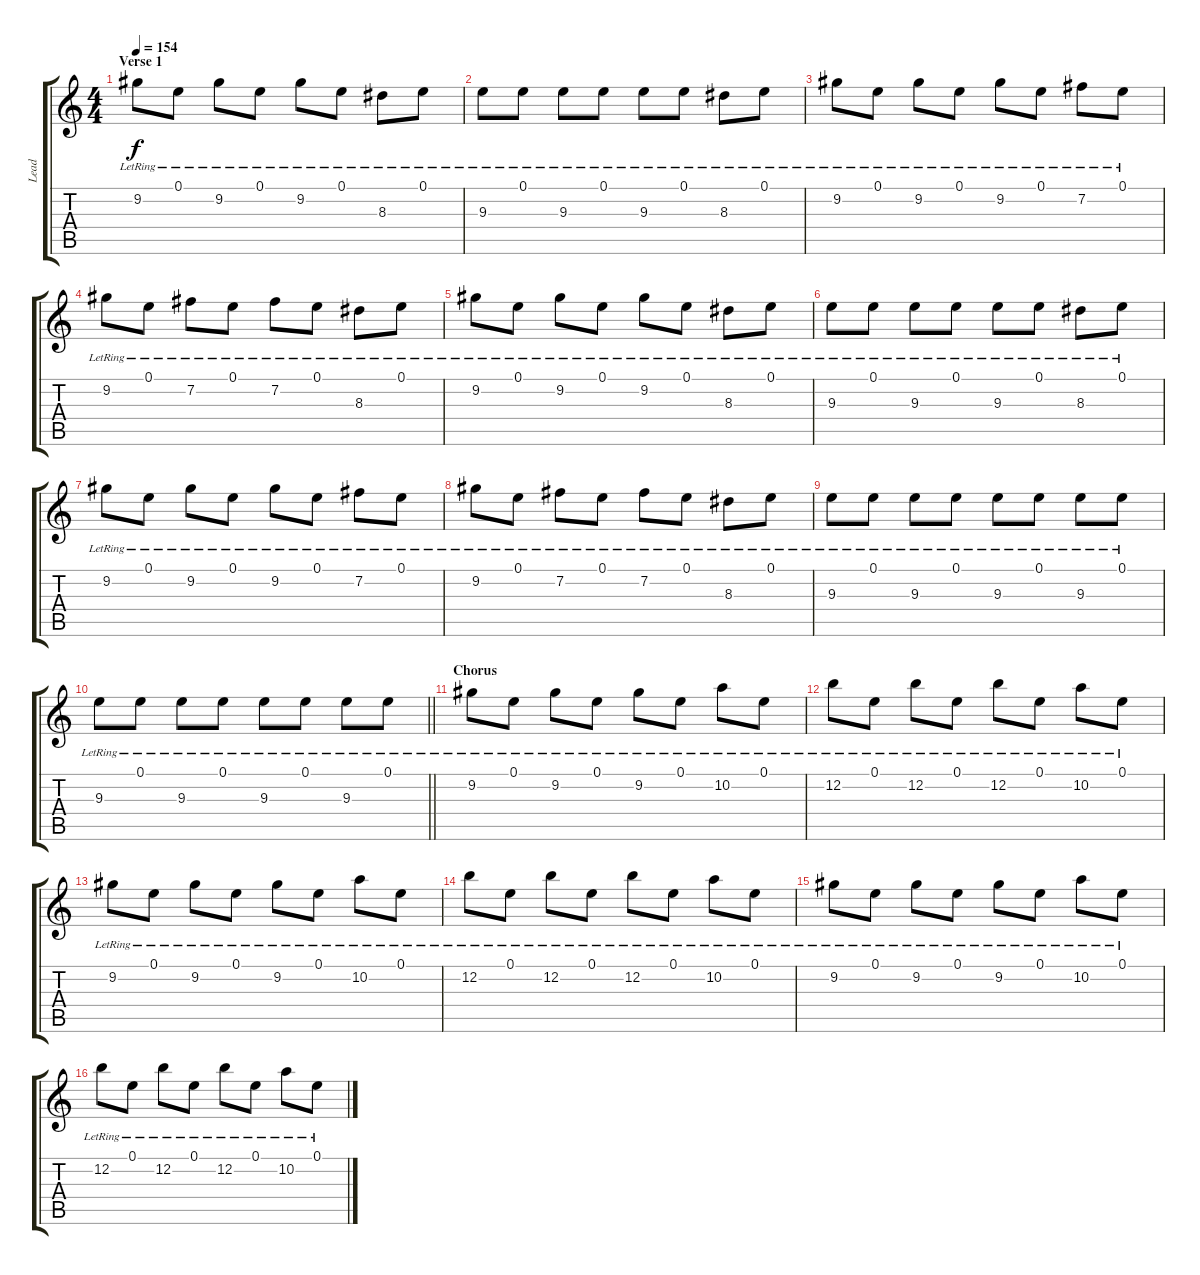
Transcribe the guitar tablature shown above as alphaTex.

\track ("Lead" "Lead") {instrument electricguitarclean}
\staff {score tabs}
\tuning (E4 B3 G3 D3 A2 E2) {hide}
\ts (4 4)
\section ("" "Verse 1")
\tempo 154
\clef g2
\ks c
9.2{lr}.8{dy f} 0.1{lr}.8 9.2{lr}.8 0.1{lr}.8 9.2{lr}.8 0.1{lr}.8 8.3{lr}.8 0.1{lr}.8 |
9.3{lr}.8 0.1{lr}.8 9.3{lr}.8 0.1{lr}.8 9.3{lr}.8 0.1{lr}.8 8.3{lr}.8 0.1{lr}.8 |
9.2{lr}.8 0.1{lr}.8 9.2{lr}.8 0.1{lr}.8 9.2{lr}.8 0.1{lr}.8 7.2{lr}.8 0.1{lr}.8 |
9.2{lr}.8 0.1{lr}.8 7.2{lr}.8 0.1{lr}.8 7.2{lr}.8 0.1{lr}.8 8.3{lr}.8 0.1{lr}.8 |
9.2{lr}.8 0.1{lr}.8 9.2{lr}.8 0.1{lr}.8 9.2{lr}.8 0.1{lr}.8 8.3{lr}.8 0.1{lr}.8 |
9.3{lr}.8 0.1{lr}.8 9.3{lr}.8 0.1{lr}.8 9.3{lr}.8 0.1{lr}.8 8.3{lr}.8 0.1{lr}.8 |
9.2{lr}.8 0.1{lr}.8 9.2{lr}.8 0.1{lr}.8 9.2{lr}.8 0.1{lr}.8 7.2{lr}.8 0.1{lr}.8 |
9.2{lr}.8 0.1{lr}.8 7.2{lr}.8 0.1{lr}.8 7.2{lr}.8 0.1{lr}.8 8.3{lr}.8 0.1{lr}.8 |
9.3{lr}.8 0.1{lr}.8 9.3{lr}.8 0.1{lr}.8 9.3{lr}.8 0.1{lr}.8 9.3{lr}.8 0.1{lr}.8 |
\barLineRight lightlight
9.3{lr}.8 0.1{lr}.8 9.3{lr}.8 0.1{lr}.8 9.3{lr}.8 0.1{lr}.8 9.3{lr}.8 0.1{lr}.8 |
\section ("" "Chorus")
9.2{lr}.8 0.1{lr}.8 9.2{lr}.8 0.1{lr}.8 9.2{lr}.8 0.1{lr}.8 10.2{lr}.8 0.1{lr}.8 |
12.2{lr}.8 0.1{lr}.8 12.2{lr}.8 0.1{lr}.8 12.2{lr}.8 0.1{lr}.8 10.2{lr}.8 0.1{lr}.8 |
9.2{lr}.8 0.1{lr}.8 9.2{lr}.8 0.1{lr}.8 9.2{lr}.8 0.1{lr}.8 10.2{lr}.8 0.1{lr}.8 |
12.2{lr}.8 0.1{lr}.8 12.2{lr}.8 0.1{lr}.8 12.2{lr}.8 0.1{lr}.8 10.2{lr}.8 0.1{lr}.8 |
9.2{lr}.8 0.1{lr}.8 9.2{lr}.8 0.1{lr}.8 9.2{lr}.8 0.1{lr}.8 10.2{lr}.8 0.1{lr}.8 |
12.2{lr}.8 0.1{lr}.8 12.2{lr}.8 0.1{lr}.8 12.2{lr}.8 0.1{lr}.8 10.2{lr}.8 0.1{lr}.8
